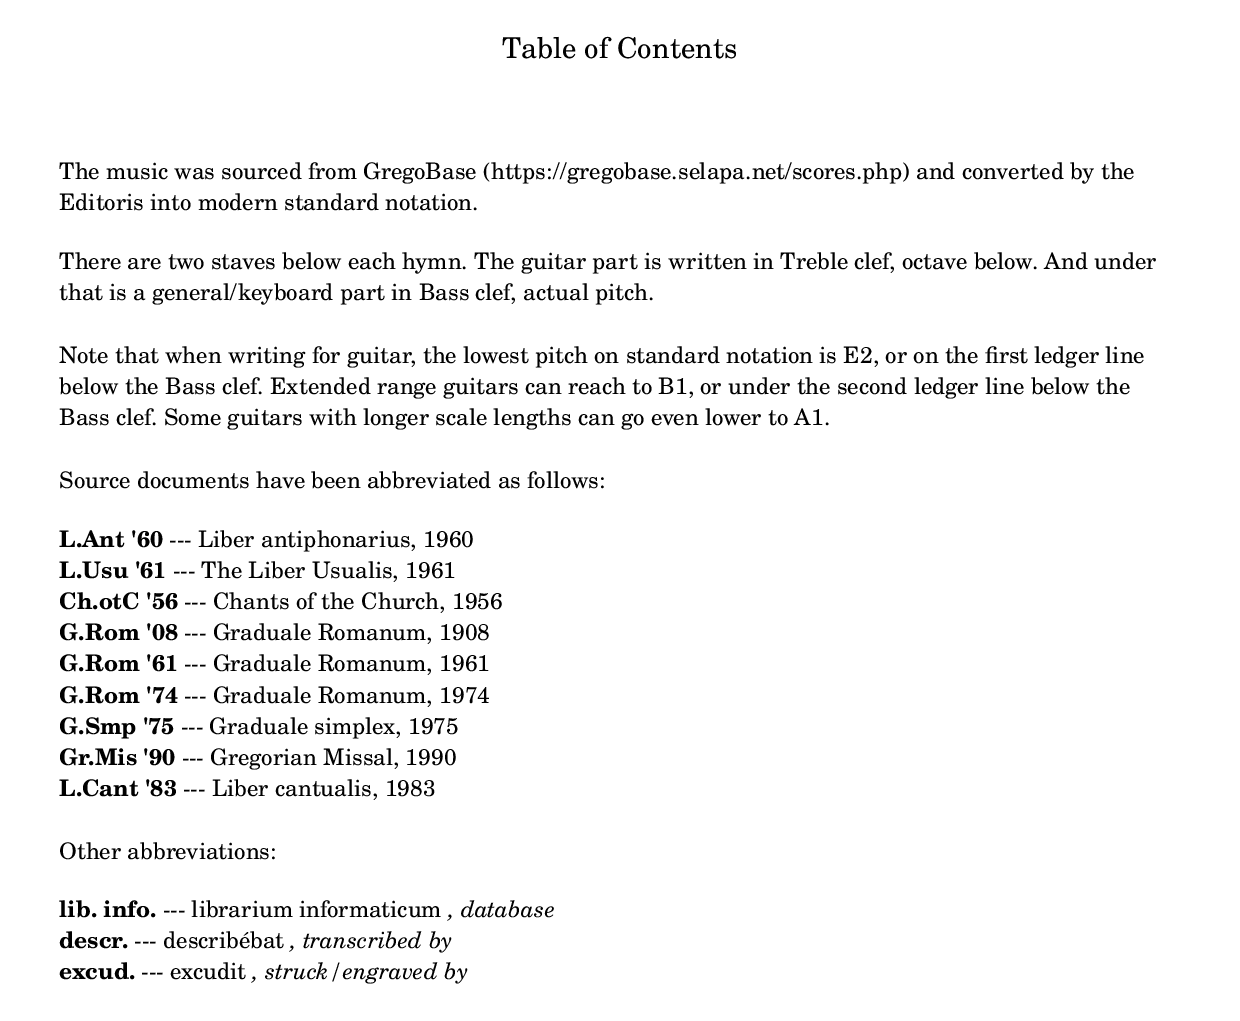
\bookpart {
  \markup \vspace #1
  \markuplist \table-of-contents

  \markup \vspace #2
  \markup \wordwrap {
    The music was sourced from GregoBase (https://gregobase.selapa.net/scores.php) and
    converted by the Editoris into modern standard notation.
  }

  \markup \vspace #1
  \markup \wordwrap {
    There are two staves below each hymn. The guitar part is written in Treble clef,
    octave below. And under that is a general/keyboard part in Bass clef, actual pitch.
  }

  \markup \vspace #1
  \markup \wordwrap {
    Note that when writing for guitar, the lowest pitch on standard notation is E2, or 
    on the first ledger line below the Bass clef. Extended range guitars can reach to
    B1, or under the second ledger line below the Bass clef.  Some guitars with
    longer scale lengths can go even lower to A1.
  }

  \markup \vspace #1
  \markup \wordwrap {
    Source documents have been abbreviated as follows:
  }

  \markup \vspace #1
  \markup \left-column {
    \line { \bold "L.Ant '60" "--- Liber antiphonarius, 1960" }
    \line { \bold "L.Usu '61" "--- The Liber Usualis, 1961" }
    \line { \bold "Ch.otC '56" "--- Chants of the Church, 1956" }
    \line { \bold "G.Rom '08" "--- Graduale Romanum, 1908" }
    \line { \bold "G.Rom '61" "--- Graduale Romanum, 1961" }
    \line { \bold "G.Rom '74" "--- Graduale Romanum, 1974" }
    \line { \bold "G.Smp '75" "--- Graduale simplex, 1975" }
    \line { \bold "Gr.Mis '90" "--- Gregorian Missal, 1990" }
    \line { \bold "L.Cant '83" "--- Liber cantualis, 1983" }
  }

  \markup \vspace #1
  \markup \wordwrap {
    Other abbreviations:
  }

  \markup \vspace #1
  \markup \left-column {
    \line { \bold "lib. info." "--- librarium informaticum" \italic ", database" }
    \line { \bold "descr." "--- describébat" \italic ", transcribed by" }
    \line { \bold "excud." "--- excudit" \italic ", struck/engraved by" }
  }
}
